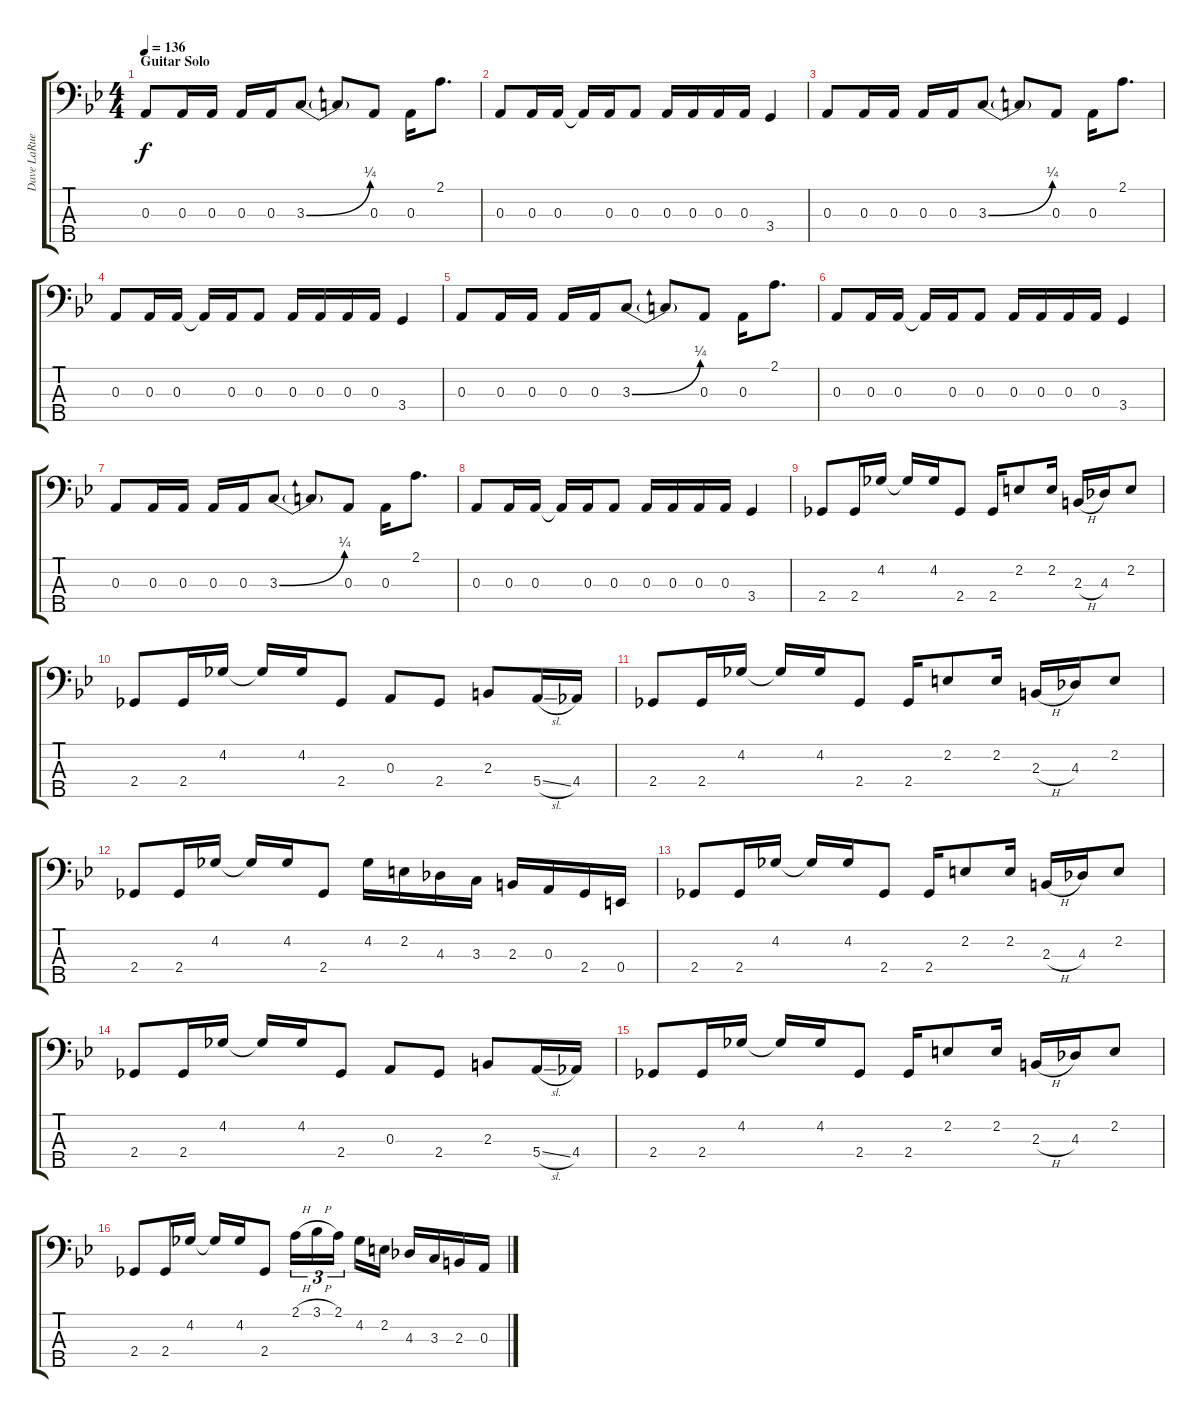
\track ("Dave LaRue" "Dave LaRue") {instrument electricbassfinger}
\staff {score tabs}
\tuning (G2 D2 A1 E1 B0) {hide}
\ts (4 4)
\section ("" "Guitar Solo")
\tempo 136
\clef f4
\ks bb
0.3.8{dy f} 0.3.16 0.3.16 0.3.16 0.3.16 3.3{be (bend 0 0 60 1)}.8 3.3{t}.8 0.3.8 0.3.16 2.1.8{d} |
0.3.8 0.3.16 0.3.16 0.3{t}.16 0.3.16 0.3.8 0.3.16 0.3.16 0.3.16 0.3.16 3.4.4 |
0.3.8 0.3.16 0.3.16 0.3.16 0.3.16 3.3{be (bend 0 0 60 1)}.8 3.3{t}.8 0.3.8 0.3.16 2.1.8{d} |
0.3.8 0.3.16 0.3.16 0.3{t}.16 0.3.16 0.3.8 0.3.16 0.3.16 0.3.16 0.3.16 3.4.4 |
0.3.8 0.3.16 0.3.16 0.3.16 0.3.16 3.3{be (bend 0 0 60 1)}.8 3.3{t}.8 0.3.8 0.3.16 2.1.8{d} |
0.3.8 0.3.16 0.3.16 0.3{t}.16 0.3.16 0.3.8 0.3.16 0.3.16 0.3.16 0.3.16 3.4.4 |
0.3.8 0.3.16 0.3.16 0.3.16 0.3.16 3.3{be (bend 0 0 60 1)}.8 3.3{t}.8 0.3.8 0.3.16 2.1.8{d} |
0.3.8 0.3.16 0.3.16 0.3{t}.16 0.3.16 0.3.8 0.3.16 0.3.16 0.3.16 0.3.16 3.4.4 |
2.4.8 2.4.16 4.2.16 4.2{t}.16 4.2.16 2.4.8 2.4.16 2.2.8 2.2.16 2.3{h}.16 4.3.16 2.2.8 |
2.4.8 2.4.16 4.2.16 4.2{t}.16 4.2.16 2.4.8 0.3.8 2.4.8 2.3.8 5.4{sl}.16 4.4.16 |
2.4.8 2.4.16 4.2.16 4.2{t}.16 4.2.16 2.4.8 2.4.16 2.2.8 2.2.16 2.3{h}.16 4.3.16 2.2.8 |
2.4.8 2.4.16 4.2.16 4.2{t}.16 4.2.16 2.4.8 4.2.16 2.2.16 4.3.16 3.3.16 2.3.16 0.3.16 2.4.16 0.4.16 |
2.4.8 2.4.16 4.2.16 4.2{t}.16 4.2.16 2.4.8 2.4.16 2.2.8 2.2.16 2.3{h}.16 4.3.16 2.2.8 |
2.4.8 2.4.16 4.2.16 4.2{t}.16 4.2.16 2.4.8 0.3.8 2.4.8 2.3.8 5.4{sl}.16 4.4.16 |
2.4.8 2.4.16 4.2.16 4.2{t}.16 4.2.16 2.4.8 2.4.16 2.2.8 2.2.16 2.3{h}.16 4.3.16 2.2.8 |
2.4.8 2.4.16 4.2.16 4.2{t}.16 4.2.16 2.4.8 2.1{h}.16{tu (3 2)} 3.1{h}.16{tu (3 2)} 2.1.16{tu (3 2) beam splitsecondary} 4.2.16 2.2.16 4.3.16 3.3.16 2.3.16 0.3.16
